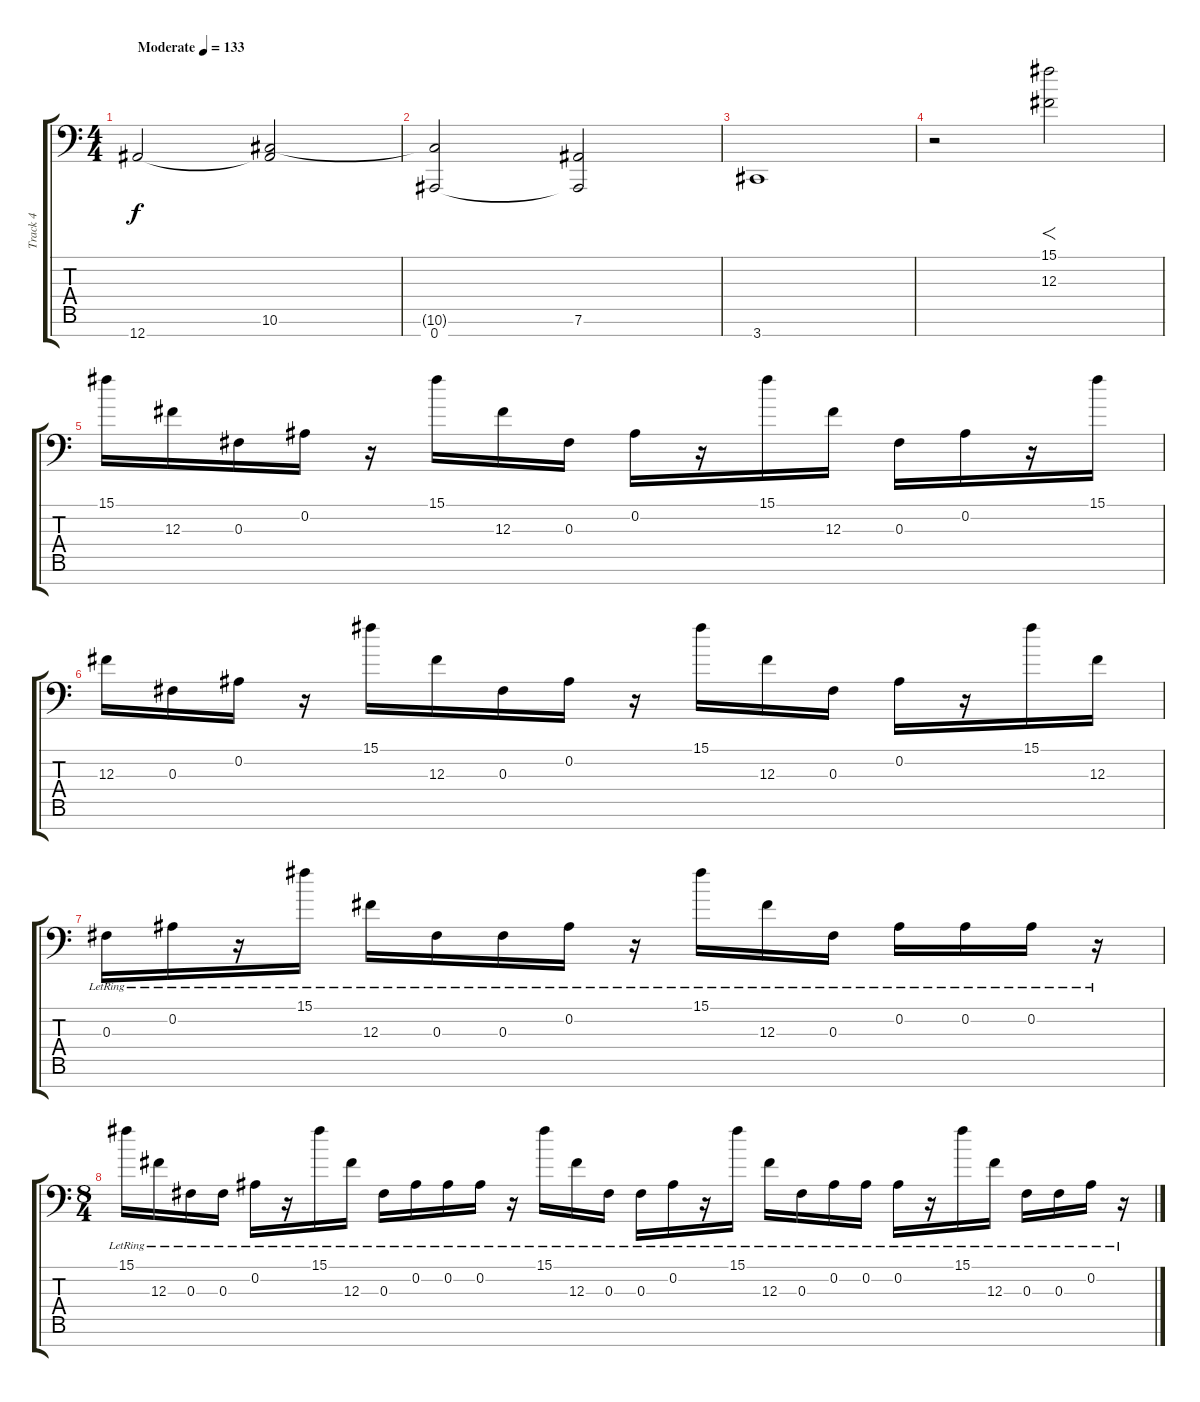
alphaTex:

\track ("Track 4" "Track 4") {instrument acousticgrandpiano}
\staff {score tabs}
\tuning (Eb4 Bb3 Gb3 Db3 Ab2 Eb2 Bb1) {hide}
\ts (4 4)
\tempo (133 "Moderate")
\clef f4
\ks c
12.7.2{dy f instrument acousticgrandpiano} (10.6 12.7{t}).2 |
(10.6{t} 0.7).2 (7.6 0.7{t}).2 |
3.7.1 |
r.2 (15.1 12.3).2{f} |
15.1.16 12.3.16 0.3.16 0.2.16 r.16 15.1.16 12.3.16 0.3.16 0.2.16 r.16 15.1.16 12.3.16 0.3.16 0.2.16 r.16 15.1.16 |
12.3.16 0.3.16 0.2.16 r.16 15.1.16 12.3.16 0.3.16 0.2.16 r.16 15.1.16 12.3.16 0.3.16 0.2.16 r.16 15.1.16 12.3.16 |
0.3{lr}.16 0.2{lr}.16 r.16 15.1{lr}.16 12.3{lr}.16 0.3{lr}.16 0.3{lr}.16 0.2{lr}.16 r.16 15.1{lr}.16 12.3{lr}.16 0.3{lr}.16 0.2{lr}.16 0.2{lr}.16 0.2{lr}.16 r.16 |
\ts (8 4)
15.1{lr}.16 12.3{lr}.16 0.3{lr}.16 0.3{lr}.16 0.2{lr}.16 r.16 15.1{lr}.16 12.3{lr}.16 0.3{lr}.16 0.2{lr}.16 0.2{lr}.16 0.2{lr}.16 r.16 15.1{lr}.16 12.3{lr}.16 0.3{lr}.16 0.3{lr}.16 0.2{lr}.16 r.16 15.1{lr}.16 12.3{lr}.16 0.3{lr}.16 0.2{lr}.16 0.2{lr}.16 0.2{lr}.16 r.16 15.1{lr}.16 12.3{lr}.16 0.3{lr}.16 0.3{lr}.16 0.2{lr}.16 r.16
